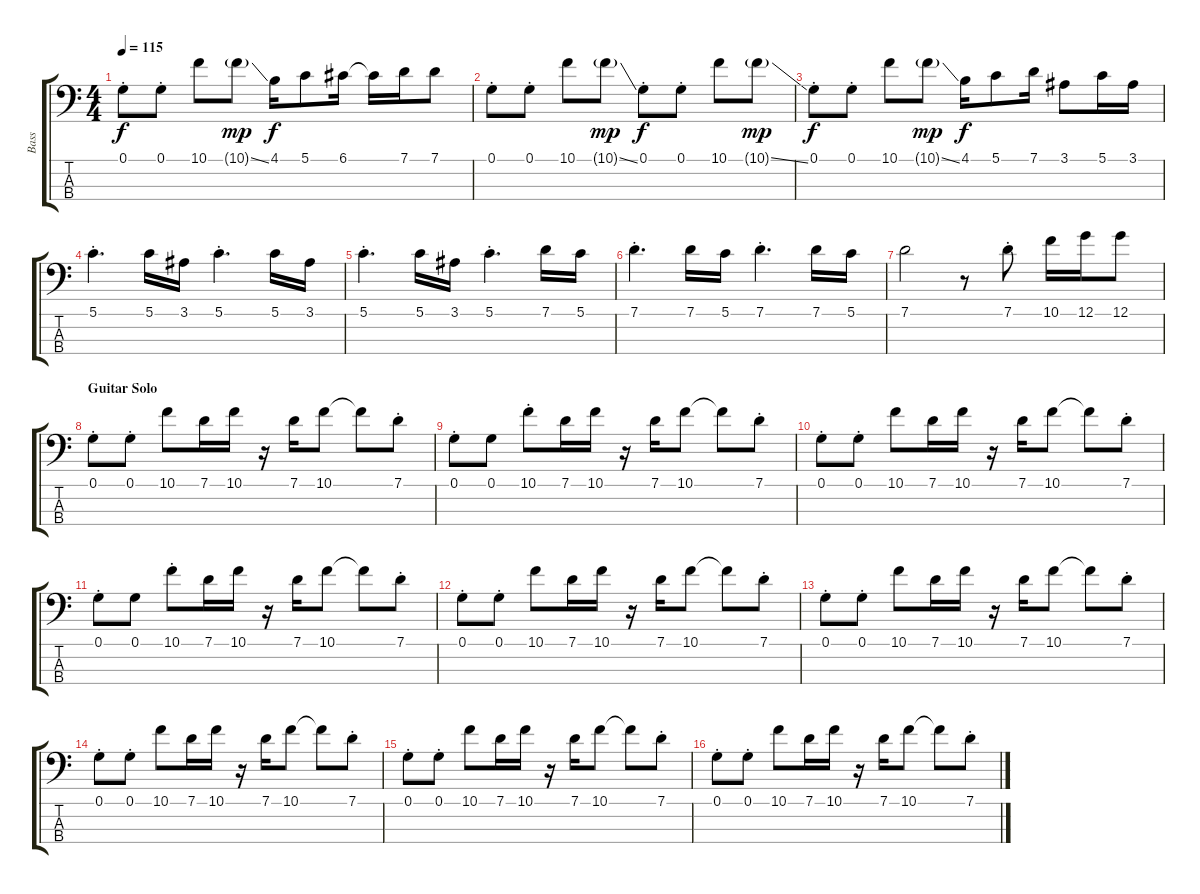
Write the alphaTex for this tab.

\track ("Bass" "Bass") {instrument electricbassfinger}
\staff {score tabs}
\tuning (G2 D2 A1 E1) {hide}
\ts (4 4)
\tempo 115
\clef f4
\ks c
0.1{st}.8{dy f} 0.1{st}.8 10.1.8 10.1{ss g}.8{dy mp} 4.1.16{dy f} 5.1.8 6.1.16 6.1{t}.16 7.1.16 7.1.8 |
0.1{st}.8 0.1{st}.8 10.1.8 10.1{ss g}.8{dy mp} 0.1{st}.8{dy f} 0.1{st}.8 10.1.8 10.1{ss g}.8{dy mp} |
0.1{st}.8{dy f} 0.1{st}.8 10.1.8 10.1{ss g}.8{dy mp} 4.1.16{dy f} 5.1.8 7.1.16 3.1.8 5.1.16 3.1.16 |
5.1{st}.4{d} 5.1.16 3.1.16 5.1{st}.4{d} 5.1.16 3.1.16 |
5.1{st}.4{d} 5.1.16 3.1.16 5.1{st}.4{d} 7.1.16 5.1.16 |
7.1{st}.4{d} 7.1.16 5.1.16 7.1{st}.4{d} 7.1.16 5.1.16 |
7.1.2 r.8 7.1{st}.8 10.1.16 12.1.16 12.1.8 |
\section ("" "Guitar Solo")
0.1{st}.8 0.1{st}.8 10.1.8 7.1.16 10.1.16 r.16 7.1.16 10.1.8 10.1{t}.8 7.1{st}.8 |
0.1{st}.8 0.1.8 10.1{st}.8 7.1.16 10.1.16 r.16 7.1.16 10.1.8 10.1{t}.8 7.1{st}.8 |
0.1{st}.8 0.1{st}.8 10.1.8 7.1.16 10.1.16 r.16 7.1.16 10.1.8 10.1{t}.8 7.1{st}.8 |
0.1{st}.8 0.1.8 10.1{st}.8 7.1.16 10.1.16 r.16 7.1.16 10.1.8 10.1{t}.8 7.1{st}.8 |
0.1{st}.8 0.1{st}.8 10.1.8 7.1.16 10.1.16 r.16 7.1.16 10.1.8 10.1{t}.8 7.1{st}.8 |
0.1{st}.8 0.1{st}.8 10.1.8 7.1.16 10.1.16 r.16 7.1.16 10.1.8 10.1{t}.8 7.1{st}.8 |
0.1{st}.8 0.1{st}.8 10.1.8 7.1.16 10.1.16 r.16 7.1.16 10.1.8 10.1{t}.8 7.1{st}.8 |
0.1{st}.8 0.1{st}.8 10.1.8 7.1.16 10.1.16 r.16 7.1.16 10.1.8 10.1{t}.8 7.1{st}.8 |
0.1{st}.8 0.1{st}.8 10.1.8 7.1.16 10.1.16 r.16 7.1.16 10.1.8 10.1{t}.8 7.1{st}.8
